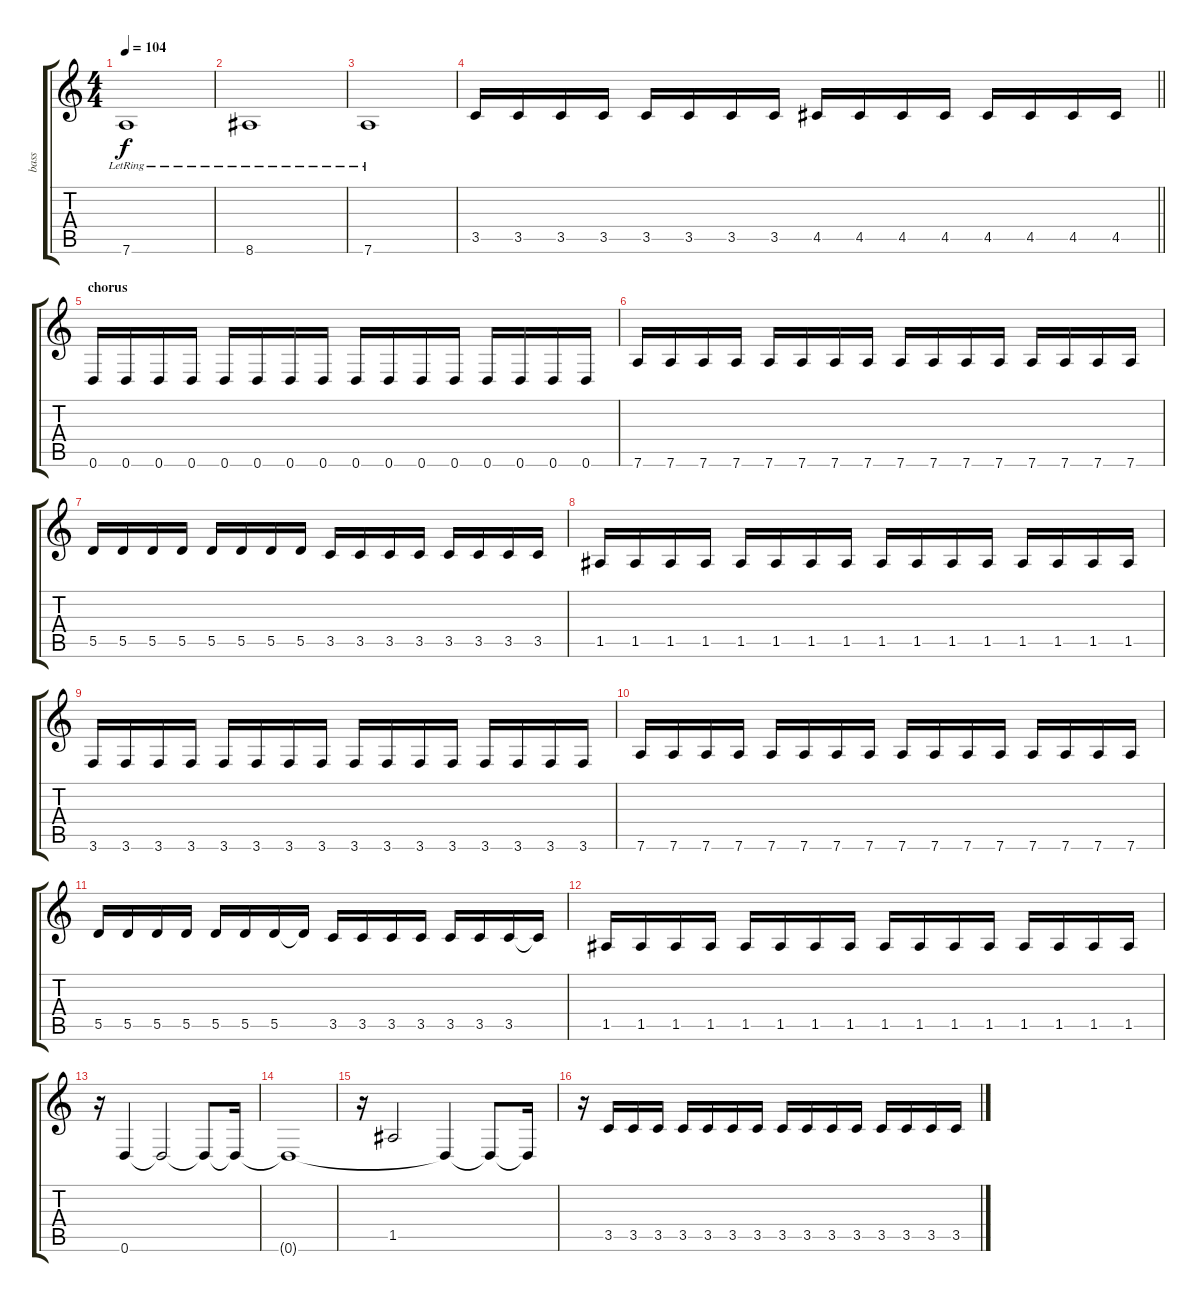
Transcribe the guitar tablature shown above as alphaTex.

\track ("bass" "bass") {instrument electricbasspick}
\staff {score tabs}
\tuning (E4 B3 G3 D3 A2 D2) {hide}
\ts (4 4)
\tempo 104
\clef g2
\ks c
7.6{lr}.1{dy f} |
8.6{lr}.1 |
7.6{lr}.1 |
\barLineRight lightlight
3.5.16 3.5.16 3.5.16 3.5.16 3.5.16 3.5.16 3.5.16 3.5.16 4.5.16 4.5.16 4.5.16 4.5.16 4.5.16 4.5.16 4.5.16 4.5.16 |
\section ("" "chorus")
0.6.16 0.6.16 0.6.16 0.6.16 0.6.16 0.6.16 0.6.16 0.6.16 0.6.16 0.6.16 0.6.16 0.6.16 0.6.16 0.6.16 0.6.16 0.6.16 |
7.6.16 7.6.16 7.6.16 7.6.16 7.6.16 7.6.16 7.6.16 7.6.16 7.6.16 7.6.16 7.6.16 7.6.16 7.6.16 7.6.16 7.6.16 7.6.16 |
5.5.16 5.5.16 5.5.16 5.5.16 5.5.16 5.5.16 5.5.16 5.5.16 3.5.16 3.5.16 3.5.16 3.5.16 3.5.16 3.5.16 3.5.16 3.5.16 |
1.5.16 1.5.16 1.5.16 1.5.16 1.5.16 1.5.16 1.5.16 1.5.16 1.5.16 1.5.16 1.5.16 1.5.16 1.5.16 1.5.16 1.5.16 1.5.16 |
3.6.16 3.6.16 3.6.16 3.6.16 3.6.16 3.6.16 3.6.16 3.6.16 3.6.16 3.6.16 3.6.16 3.6.16 3.6.16 3.6.16 3.6.16 3.6.16 |
7.6.16 7.6.16 7.6.16 7.6.16 7.6.16 7.6.16 7.6.16 7.6.16 7.6.16 7.6.16 7.6.16 7.6.16 7.6.16 7.6.16 7.6.16 7.6.16 |
5.5.16 5.5.16 5.5.16 5.5.16 5.5.16 5.5.16 5.5.16 5.5{t}.16 3.5.16 3.5.16 3.5.16 3.5.16 3.5.16 3.5.16 3.5.16 3.5{t}.16 |
1.5.16 1.5.16 1.5.16 1.5.16 1.5.16 1.5.16 1.5.16 1.5.16 1.5.16 1.5.16 1.5.16 1.5.16 1.5.16 1.5.16 1.5.16 1.5.16 |
r.16 0.6.4 0.6{t}.2 0.6{t}.8 0.6{t}.16 |
0.6{t}.1 |
r.16 1.5.2 0.6{t}.4 0.6{t}.8 0.6{t}.16 |
r.16 3.5.16 3.5.16 3.5.16 3.5.16 3.5.16 3.5.16 3.5.16 3.5.16 3.5.16 3.5.16 3.5.16 3.5.16 3.5.16 3.5.16 3.5.16
